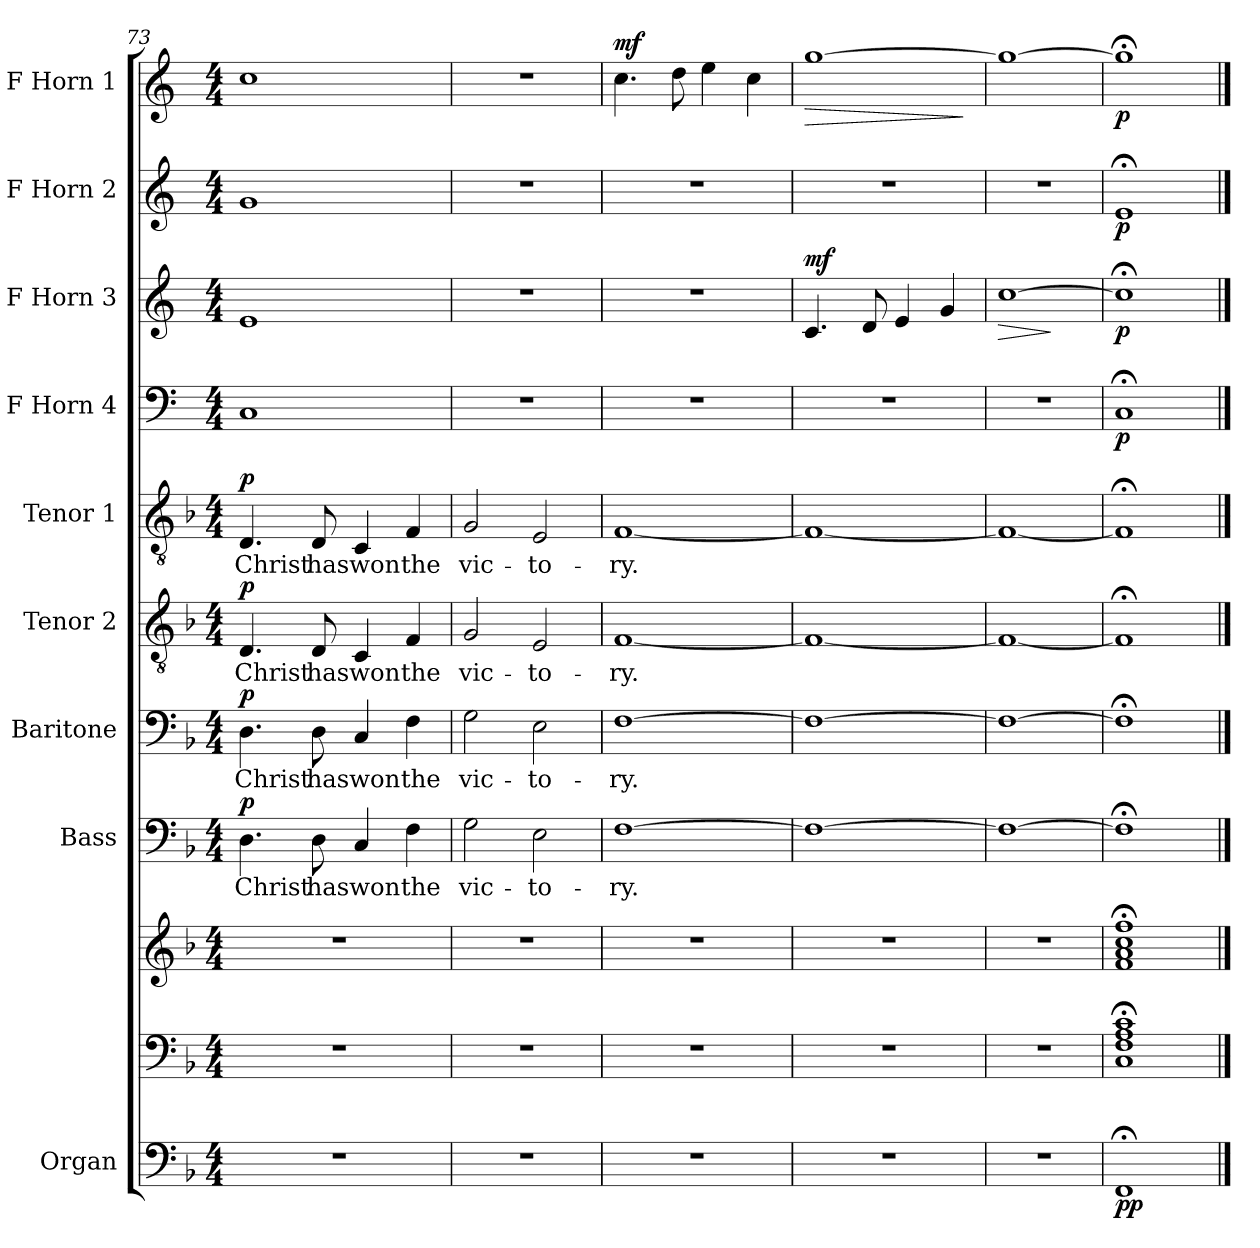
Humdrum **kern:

**kern	**kern	**kern	**dynam	**kern	**text	**dynam	**kern	**text	**dynam	**kern	**text	**dynam	**kern	**text	**dynam	**kern	**dynam	**kern	**dynam	**kern	**dynam	**kern	**dynam
*part9	*part9	*part9	*part9	*part8	*part8	*part8	*part7	*part7	*part7	*part6	*part6	*part6	*part5	*part5	*part5	*part4	*part4	*part3	*part3	*part2	*part2	*part1	*part1
*staff11	*staff10	*staff9	*staff9/10/11	*staff8	*staff8	*staff8	*staff7	*staff7	*staff7	*staff6	*staff6	*staff6	*staff5	*staff5	*staff5	*staff4	*staff4	*staff3	*staff3	*staff2	*staff2	*staff1	*staff1
*I"Organ	*	*	*	*I"Bass	*	*	*I"Baritone	*	*	*I"Tenor 2	*	*	*I"Tenor 1	*	*	*I"F Horn 4	*	*I"F Horn 3	*	*I"F Horn 2	*	*I"F Horn 1	*
*I'Org.	*	*	*	*I'B.	*	*	*I'Bar.	*	*	*I'T 2	*	*	*I'T 1	*	*	*I'Hn 4	*	*I'Hn 3	*	*I'Hn 2	*	*I'Hn 1	*
*clefF4	*clefF4	*clefG2	*	*clefF4	*	*	*clefF4	*	*	*clefGv2	*	*	*clefGv2	*	*	*clefF4	*	*clefG2	*	*clefG2	*	*clefG2	*
*	*	*	*	*	*	*	*	*	*	*	*	*	*	*	*	*ITrd4c7	*	*ITrd4c7	*	*ITrd4c7	*	*ITrd4c7	*
*k[b-]	*k[b-]	*k[b-]	*	*k[b-]	*	*	*k[b-]	*	*	*k[b-]	*	*	*k[b-]	*	*	*k[b-]	*	*k[b-]	*	*k[b-]	*	*k[b-]	*
*M4/4	*M4/4	*M4/4	*	*M4/4	*	*	*M4/4	*	*	*M4/4	*	*	*M4/4	*	*	*M4/4	*	*M4/4	*	*M4/4	*	*M4/4	*
=73	=73	=73	=73	=73	=73	=73	=73	=73	=73	=73	=73	=73	=73	=73	=73	=73	=73	=73	=73	=73	=73	=73	=73
!	!	!	!	!	!LO:LY:b	!LO:DY:a	!	!LO:LY:b	!LO:DY:a	!	!LO:LY:b	!LO:DY:a	!	!LO:LY:b	!LO:DY:a	!	!	!	!	!	!	!	!
1r	1r	1r	.	4.D\	Christ	p	4.D\	Christ	p	4.D/	Christ	p	4.D/	Christ	p	1FF	.	1A	.	1c	.	1f	.
!	!	!	!	!	!LO:LY:b	!	!	!LO:LY:b	!	!	!LO:LY:b	!	!	!LO:LY:b	!	!	!	!	!	!	!	!	!
.	.	.	.	8D\	has	.	8D\	has	.	8D/	has	.	8D/	has	.	.	.	.	.	.	.	.	.
!	!	!	!	!	!LO:LY:b	!	!	!LO:LY:b	!	!	!LO:LY:b	!	!	!LO:LY:b	!	!	!	!	!	!	!	!	!
.	.	.	.	4C/	won	.	4C/	won	.	4C/	won	.	4C/	won	.	.	.	.	.	.	.	.	.
!	!	!	!	!	!LO:LY:b	!	!	!LO:LY:b	!	!	!LO:LY:b	!	!	!LO:LY:b	!	!	!	!	!	!	!	!	!
.	.	.	.	4F\	the	.	4F\	the	.	4F/	the	.	4F/	the	.	.	.	.	.	.	.	.	.
=74	=74	=74	=74	=74	=74	=74	=74	=74	=74	=74	=74	=74	=74	=74	=74	=74	=74	=74	=74	=74	=74	=74	=74
!	!	!	!	!	!LO:LY:b	!	!	!LO:LY:b	!	!	!LO:LY:b	!	!	!LO:LY:b	!	!	!	!	!	!	!	!	!
1r	1r	1r	.	2G\	vic-	.	2G\	vic-	.	2G/	vic-	.	2G/	vic-	.	1r	.	1r	.	1r	.	1r	.
!	!	!	!	!	!LO:LY:b	!	!	!LO:LY:b	!	!	!LO:LY:b	!	!	!LO:LY:b	!	!	!	!	!	!	!	!	!
.	.	.	.	2E\	-to-	.	2E\	-to-	.	2E/	-to-	.	2E/	-to-	.	.	.	.	.	.	.	.	.
!!LO:PB:g=z
=75	=75	=75	=75	=75	=75	=75	=75	=75	=75	=75	=75	=75	=75	=75	=75	=75	=75	=75	=75	=75	=75	=75	=75
!	!	!	!	!	!LO:LY:b	!	!	!LO:LY:b	!	!	!LO:LY:b	!	!	!LO:LY:b	!	!	!	!	!	!	!	!	!LO:DY:a
1r	1r	1r	.	[1F	-ry.	.	[1F	-ry.	.	[1F	-ry.	.	[1F	-ry.	.	1r	.	1r	.	1r	.	4.f\	mf
.	.	.	.	.	.	.	.	.	.	.	.	.	.	.	.	.	.	.	.	.	.	8g\	.
.	.	.	.	.	.	.	.	.	.	.	.	.	.	.	.	.	.	.	.	.	.	4a\	.
.	.	.	.	.	.	.	.	.	.	.	.	.	.	.	.	.	.	.	.	.	.	4f\	.
=76	=76	=76	=76	=76	=76	=76	=76	=76	=76	=76	=76	=76	=76	=76	=76	=76	=76	=76	=76	=76	=76	=76	=76
!	!	!	!	!	!	!	!	!	!	!	!	!	!	!	!	!	!	!	!LO:DY:a	!	!	!	!LO:HP:b
1r	1r	1r	.	1F_	.	.	1F_	.	.	1F_	.	.	1F_	.	.	1r	.	4.F/	mf	1r	.	[1cc	>
.	.	.	.	.	.	.	.	.	.	.	.	.	.	.	.	.	.	8G/	.	.	.	.	.
.	.	.	.	.	.	.	.	.	.	.	.	.	.	.	.	.	.	4A/	.	.	.	.	.
.	.	.	.	.	.	.	.	.	.	.	.	.	.	.	.	.	.	4c/	.	.	.	.	.
.	.	.	.	.	.	.	.	.	.	.	.	.	.	.	.	.	.	.	.	.	.	.	]
=77	=77	=77	=77	=77	=77	=77	=77	=77	=77	=77	=77	=77	=77	=77	=77	=77	=77	=77	=77	=77	=77	=77	=77
!	!	!	!	!	!	!	!	!	!	!	!	!	!	!	!	!	!	!	!LO:HP:b	!	!	!	!
1r	1r	1r	.	1F_	.	.	1F_	.	.	1F_	.	.	1F_	.	.	1r	.	[1f	>	1r	.	1cc_	.
.	.	.	.	.	.	.	.	.	.	.	.	.	.	.	.	.	.	.	]	.	.	.	.
=78	=78	=78	=78	=78	=78	=78	=78	=78	=78	=78	=78	=78	=78	=78	=78	=78	=78	=78	=78	=78	=78	=78	=78
!	!	!	!LO:DY:b=3	!	!	!	!	!	!	!	!	!	!	!	!	!	!	!	!	!	!	!	!
!	!	!	!LO:DY:n=1:b	!	!	!	!	!	!	!	!	!	!	!	!	!	!LO:DY:b	!	!LO:DY:b	!	!LO:DY:b	!	!LO:DY:b
1FF;	1C; 1F; 1A; 1c;	1f;< 1a;< 1cc;< 1ff;<	p p	1F;<]	.	.	1F;<]	.	.	1F;<]	.	.	1F;<]	.	.	1FF;<	p	1f;<]	p	1A;<	p	1cc;<]	p
==	==	==	==	==	==	==	==	==	==	==	==	==	==	==	==	==	==	==	==	==	==	==	==
*-	*-	*-	*-	*-	*-	*-	*-	*-	*-	*-	*-	*-	*-	*-	*-	*-	*-	*-	*-	*-	*-	*-	*-
